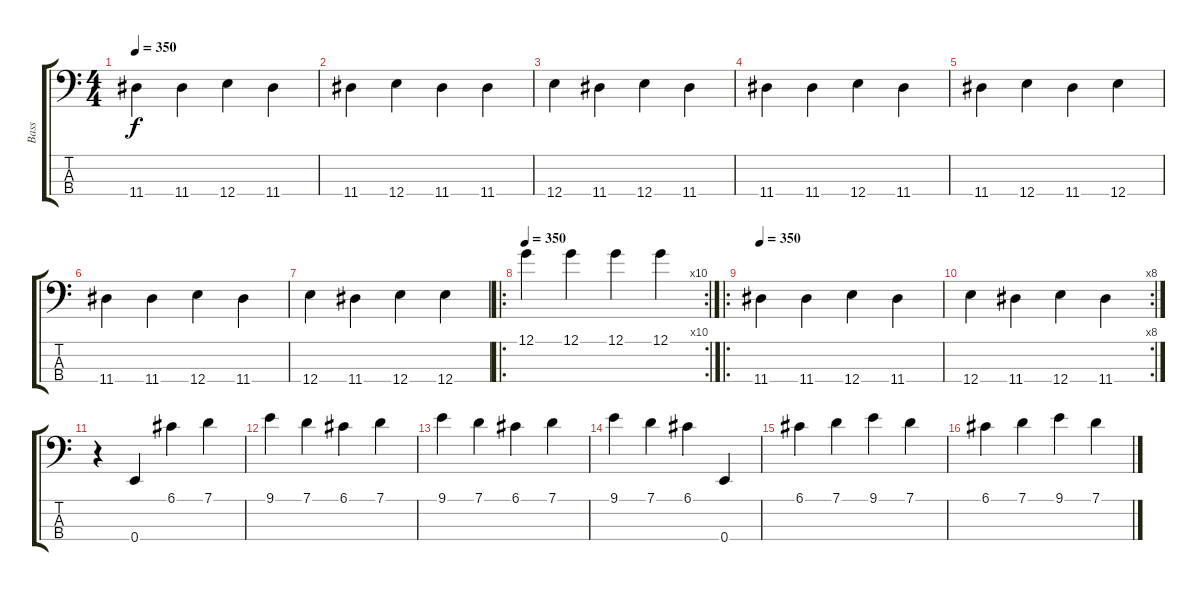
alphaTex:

\track ("Bass" "Bass") {instrument electricbasspick}
\staff {score tabs}
\tuning (G2 D2 A1 E1) {hide}
\ts (4 4)
\tempo 350
\clef f4
\ks c
11.4.4{dy f} 11.4.4 12.4.4 11.4.4 |
11.4.4 12.4.4 11.4.4 11.4.4 |
12.4.4 11.4.4 12.4.4 11.4.4 |
11.4.4 11.4.4 12.4.4 11.4.4 |
11.4.4 12.4.4 11.4.4 12.4.4 |
11.4.4 11.4.4 12.4.4 11.4.4 |
12.4.4 11.4.4 12.4.4 12.4.4 |
\ro
\rc 10
\tempo 350
12.1.4 12.1.4 12.1.4 12.1.4 |
\ro
\tempo 350
11.4.4 11.4.4 12.4.4 11.4.4 |
\rc 8
12.4.4 11.4.4 12.4.4 11.4.4 |
r.4 0.4.4 6.1.4 7.1.4 |
9.1.4 7.1.4 6.1.4 7.1.4 |
9.1.4 7.1.4 6.1.4 7.1.4 |
9.1.4 7.1.4 6.1.4 0.4.4 |
6.1.4 7.1.4 9.1.4 7.1.4 |
6.1.4 7.1.4 9.1.4 7.1.4
